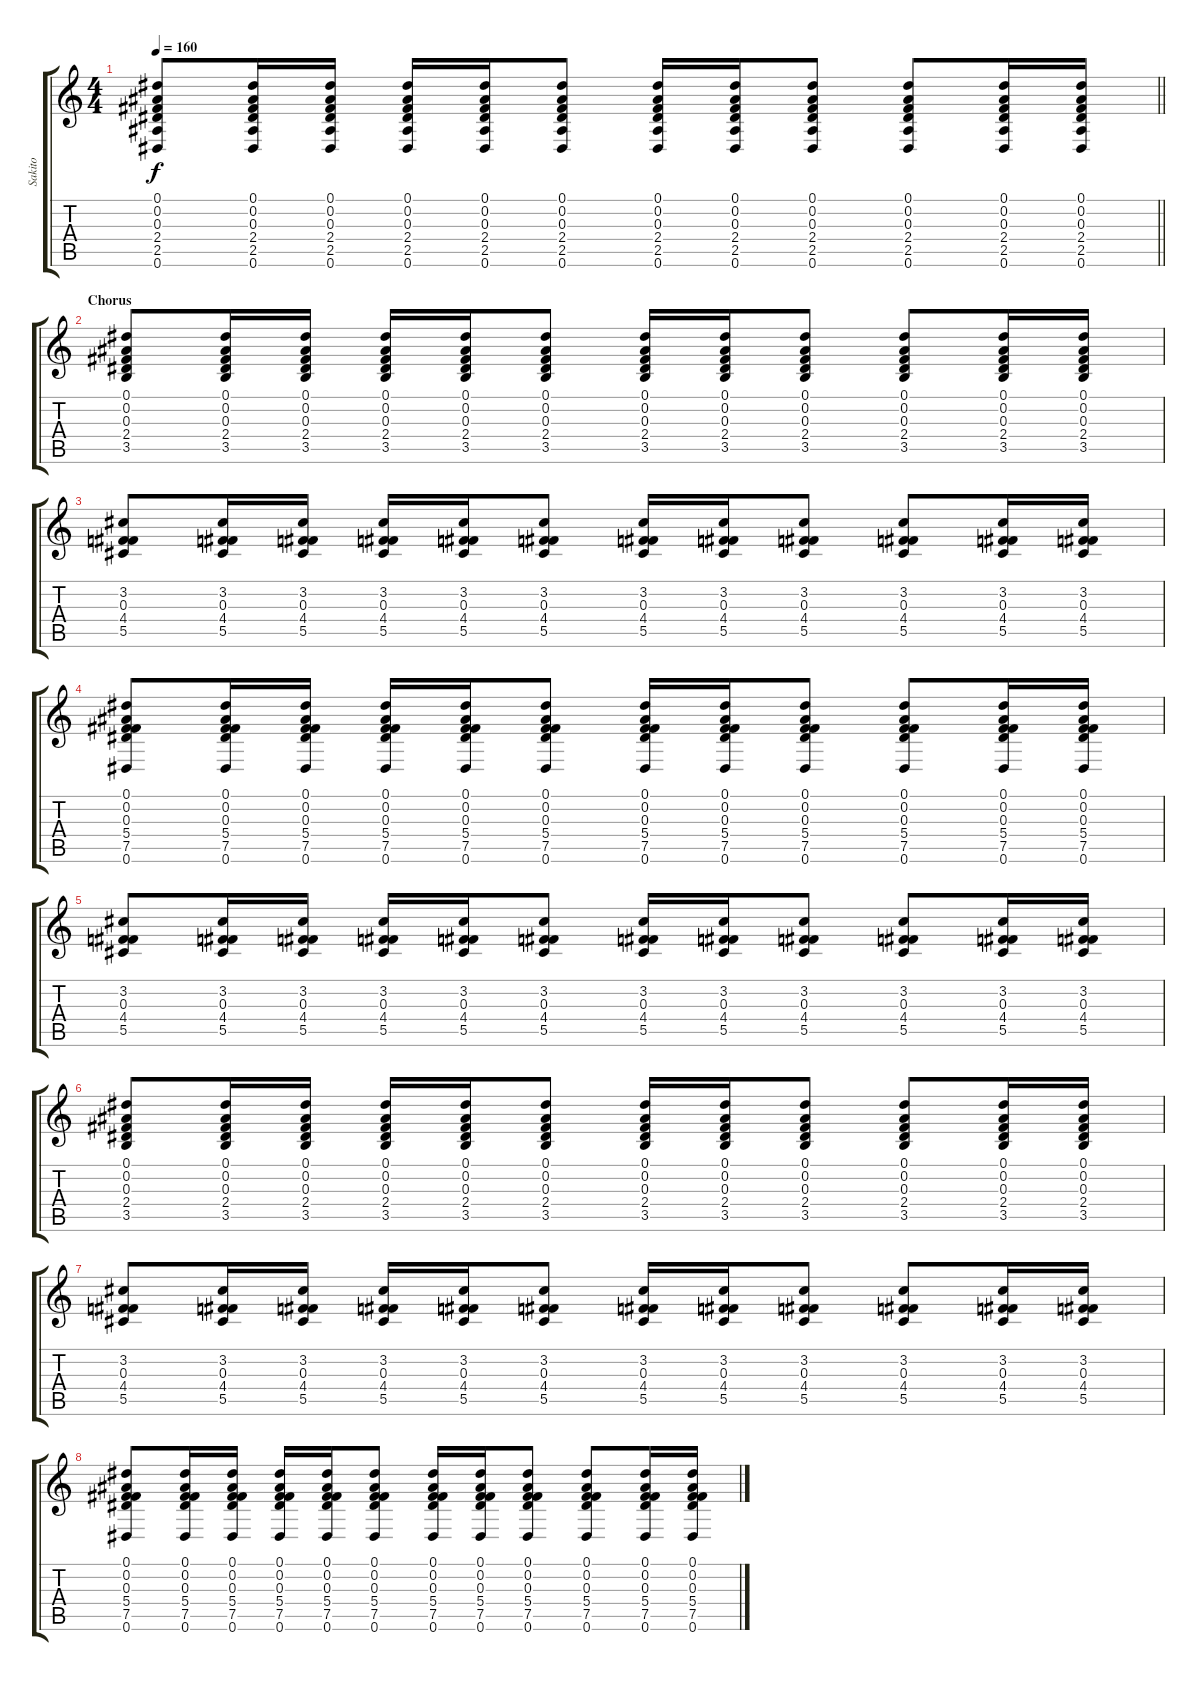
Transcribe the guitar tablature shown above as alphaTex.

\track ("Sakito" "Sakito") {instrument overdrivenguitar}
\staff {score tabs}
\tuning (Eb4 Bb3 Gb3 Db3 Ab2 Eb2) {hide}
\ts (4 4)
\tempo 160
\clef g2
\barLineRight lightlight
\ks c
(0.1 0.2 0.3 2.4 2.5 0.6).8{dy f} (0.1 0.2 0.3 2.4 2.5 0.6).16 (0.1 0.2 0.3 2.4 2.5 0.6).16 (0.1 0.2 0.3 2.4 2.5 0.6).16 (0.1 0.2 0.3 2.4 2.5 0.6).16 (0.1 0.2 0.3 2.4 2.5 0.6).8 (0.1 0.2 0.3 2.4 2.5 0.6).16 (0.1 0.2 0.3 2.4 2.5 0.6).16 (0.1 0.2 0.3 2.4 2.5 0.6).8 (0.1 0.2 0.3 2.4 2.5 0.6).8 (0.1 0.2 0.3 2.4 2.5 0.6).16 (0.1 0.2 0.3 2.4 2.5 0.6).16 |
\section ("" "Chorus")
(0.1 0.2 0.3 2.4 3.5).8 (0.1 0.2 0.3 2.4 3.5).16 (0.1 0.2 0.3 2.4 3.5).16 (0.1 0.2 0.3 2.4 3.5).16 (0.1 0.2 0.3 2.4 3.5).16 (0.1 0.2 0.3 2.4 3.5).8 (0.1 0.2 0.3 2.4 3.5).16 (0.1 0.2 0.3 2.4 3.5).16 (0.1 0.2 0.3 2.4 3.5).8 (0.1 0.2 0.3 2.4 3.5).8 (0.1 0.2 0.3 2.4 3.5).16 (0.1 0.2 0.3 2.4 3.5).16 |
(3.2 0.3 4.4 5.5).8 (3.2 0.3 4.4 5.5).16 (3.2 0.3 4.4 5.5).16 (3.2 0.3 4.4 5.5).16 (3.2 0.3 4.4 5.5).16 (3.2 0.3 4.4 5.5).8 (3.2 0.3 4.4 5.5).16 (3.2 0.3 4.4 5.5).16 (3.2 0.3 4.4 5.5).8 (3.2 0.3 4.4 5.5).8 (3.2 0.3 4.4 5.5).16 (3.2 0.3 4.4 5.5).16 |
(0.1 0.2 0.3 5.4 7.5 0.6).8 (0.1 0.2 0.3 5.4 7.5 0.6).16 (0.1 0.2 0.3 5.4 7.5 0.6).16 (0.1 0.2 0.3 5.4 7.5 0.6).16 (0.1 0.2 0.3 5.4 7.5 0.6).16 (0.1 0.2 0.3 5.4 7.5 0.6).8 (0.1 0.2 0.3 5.4 7.5 0.6).16 (0.1 0.2 0.3 5.4 7.5 0.6).16 (0.1 0.2 0.3 5.4 7.5 0.6).8 (0.1 0.2 0.3 5.4 7.5 0.6).8 (0.1 0.2 0.3 5.4 7.5 0.6).16 (0.1 0.2 0.3 5.4 7.5 0.6).16 |
(3.2 0.3 4.4 5.5).8 (3.2 0.3 4.4 5.5).16 (3.2 0.3 4.4 5.5).16 (3.2 0.3 4.4 5.5).16 (3.2 0.3 4.4 5.5).16 (3.2 0.3 4.4 5.5).8 (3.2 0.3 4.4 5.5).16 (3.2 0.3 4.4 5.5).16 (3.2 0.3 4.4 5.5).8 (3.2 0.3 4.4 5.5).8 (3.2 0.3 4.4 5.5).16 (3.2 0.3 4.4 5.5).16 |
(0.1 0.2 0.3 2.4 3.5).8 (0.1 0.2 0.3 2.4 3.5).16 (0.1 0.2 0.3 2.4 3.5).16 (0.1 0.2 0.3 2.4 3.5).16 (0.1 0.2 0.3 2.4 3.5).16 (0.1 0.2 0.3 2.4 3.5).8 (0.1 0.2 0.3 2.4 3.5).16 (0.1 0.2 0.3 2.4 3.5).16 (0.1 0.2 0.3 2.4 3.5).8 (0.1 0.2 0.3 2.4 3.5).8 (0.1 0.2 0.3 2.4 3.5).16 (0.1 0.2 0.3 2.4 3.5).16 |
(3.2 0.3 4.4 5.5).8 (3.2 0.3 4.4 5.5).16 (3.2 0.3 4.4 5.5).16 (3.2 0.3 4.4 5.5).16 (3.2 0.3 4.4 5.5).16 (3.2 0.3 4.4 5.5).8 (3.2 0.3 4.4 5.5).16 (3.2 0.3 4.4 5.5).16 (3.2 0.3 4.4 5.5).8 (3.2 0.3 4.4 5.5).8 (3.2 0.3 4.4 5.5).16 (3.2 0.3 4.4 5.5).16 |
(0.1 0.2 0.3 5.4 7.5 0.6).8 (0.1 0.2 0.3 5.4 7.5 0.6).16 (0.1 0.2 0.3 5.4 7.5 0.6).16 (0.1 0.2 0.3 5.4 7.5 0.6).16 (0.1 0.2 0.3 5.4 7.5 0.6).16 (0.1 0.2 0.3 5.4 7.5 0.6).8 (0.1 0.2 0.3 5.4 7.5 0.6).16 (0.1 0.2 0.3 5.4 7.5 0.6).16 (0.1 0.2 0.3 5.4 7.5 0.6).8 (0.1 0.2 0.3 5.4 7.5 0.6).8 (0.1 0.2 0.3 5.4 7.5 0.6).16 (0.1 0.2 0.3 5.4 7.5 0.6).16
